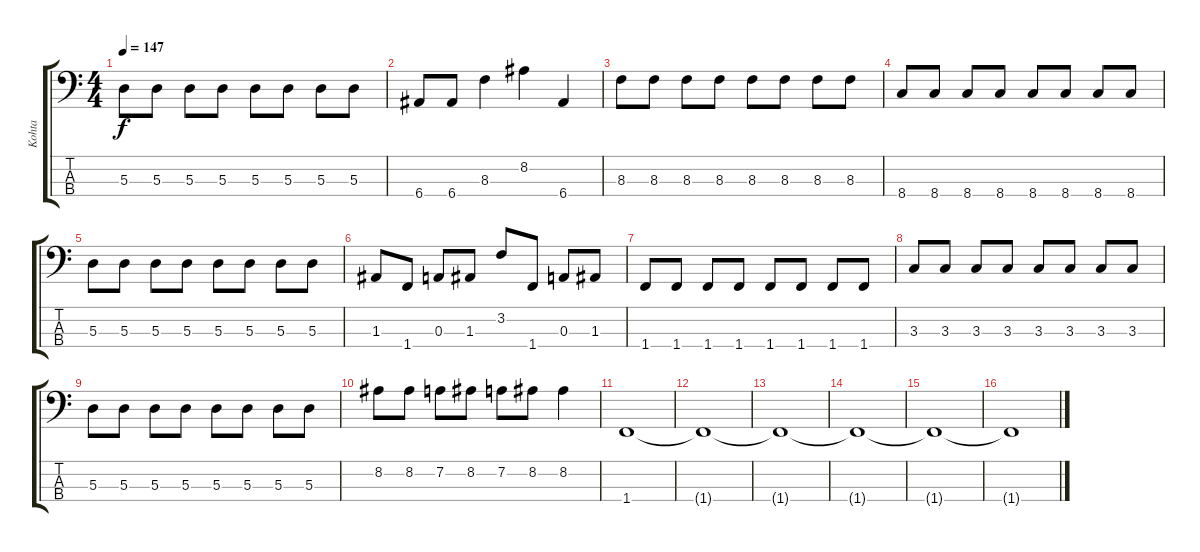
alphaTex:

\track ("Kohta" "Kohta") {instrument electricbasspick}
\staff {score tabs}
\tuning (G2 D2 A1 E1) {hide}
\ts (4 4)
\tempo 147
\clef f4
\ks c
5.3.8{dy f} 5.3.8 5.3.8 5.3.8 5.3.8 5.3.8 5.3.8 5.3.8 |
6.4.8 6.4.8 8.3.4 8.2.4 6.4.4 |
8.3.8 8.3.8 8.3.8 8.3.8 8.3.8 8.3.8 8.3.8 8.3.8 |
8.4.8 8.4.8 8.4.8 8.4.8 8.4.8 8.4.8 8.4.8 8.4.8 |
5.3.8 5.3.8 5.3.8 5.3.8 5.3.8 5.3.8 5.3.8 5.3.8 |
1.3.8 1.4.8 0.3.8 1.3.8 3.2.8 1.4.8 0.3.8 1.3.8 |
1.4.8 1.4.8 1.4.8 1.4.8 1.4.8 1.4.8 1.4.8 1.4.8 |
3.3.8 3.3.8 3.3.8 3.3.8 3.3.8 3.3.8 3.3.8 3.3.8 |
5.3.8 5.3.8 5.3.8 5.3.8 5.3.8 5.3.8 5.3.8 5.3.8 |
8.2.8 8.2.8 7.2.8 8.2.8 7.2.8 8.2.8 8.2.4 |
1.4.1 |
1.4{t}.1 |
1.4{t}.1 |
1.4{t}.1 |
1.4{t}.1 |
1.4{t}.1
